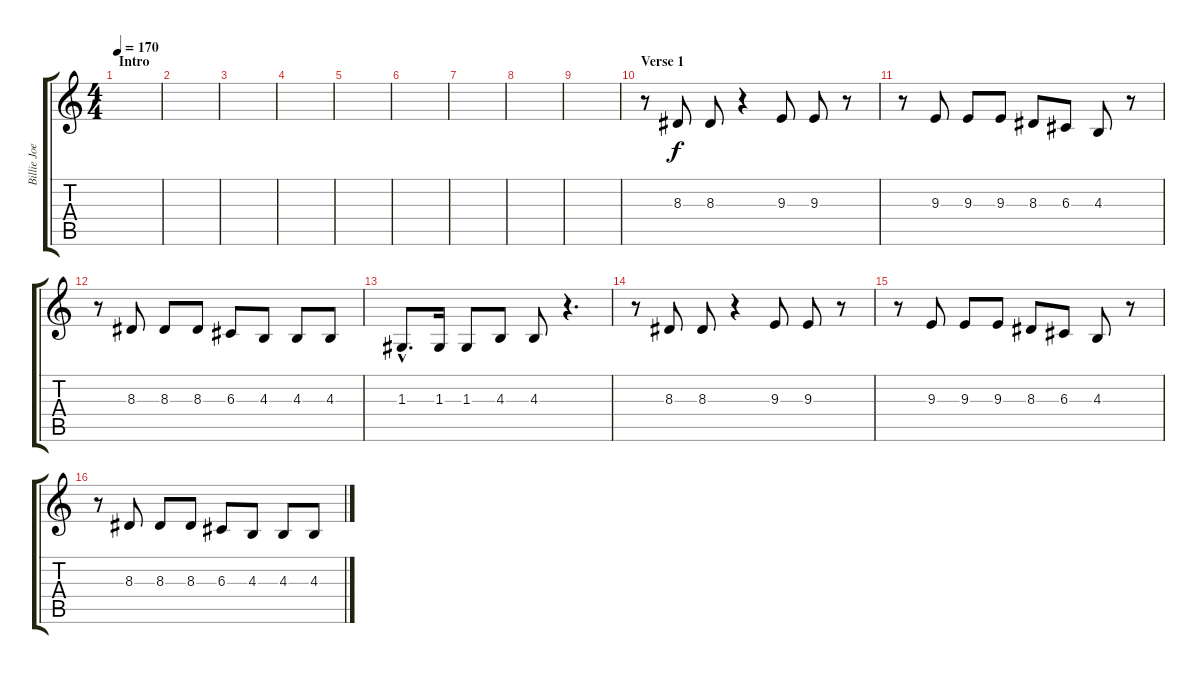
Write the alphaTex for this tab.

\track ("Billie Joe" "Billie Joe") {instrument tenorsax}
\staff {score tabs}
\tuning (E4 B3 G3 D3 A2 E2) {hide}
\ts (4 4)
\section ("" "Intro")
\tempo 170
\clef g2
\ks c
|
|
|
|
|
|
|
|
|
\section ("" "Verse 1")
r.8 8.3.8 8.3.8 r.4 9.3.8 9.3.8 r.8 |
r.8 9.3.8 9.3.8 9.3.8 8.3.8 6.3.8 4.3.8 r.8 |
r.8 8.3.8 8.3.8 8.3.8 6.3.8 4.3.8 4.3.8 4.3.8 |
1.3{hac}.8{d} 1.3.16 1.3.8 4.3.8 4.3.8 r.4{d} |
r.8 8.3.8 8.3.8 r.4 9.3.8 9.3.8 r.8 |
r.8 9.3.8 9.3.8 9.3.8 8.3.8 6.3.8 4.3.8 r.8 |
r.8 8.3.8 8.3.8 8.3.8 6.3.8 4.3.8 4.3.8 4.3.8
